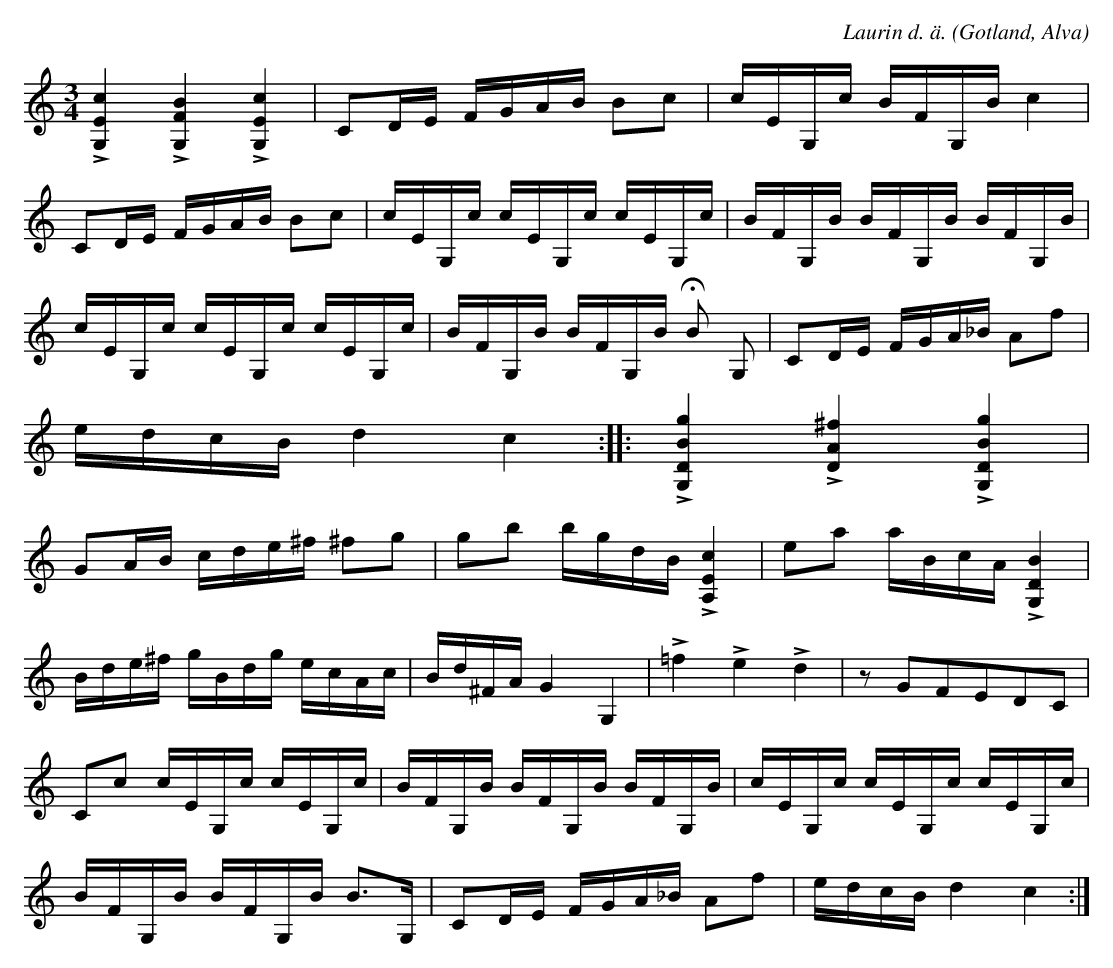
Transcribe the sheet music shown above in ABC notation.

X:1
T:
C:Laurin d. \"a.
O:Gotland, Alva
M:3/4
L:1/16
K:C
L[G,Ec]4 L[G,FB]4 L[G,Ec]4|C2DE FGAB B2c2|cEG,c BFG,B c4|
C2DE FGAB B2c2|cEG,c cEG,c cEG,c|BFG,B BFG,B BFG,B|
cEG,c cEG,c cEG,c|BFG,B BFG,B HB2 G,2|C2DE FGA_B A2f2|
edcB d4 c4::L[G,DBg]4 L[DA^f]4 L[G,DBg]4|
G2AB cde^f ^f2g2|g2b2 bgdB L[A,Ec]4|e2a2 aBcA L[G,DB]4|
Bde^f gBdg ecAc|Bd^FA G4 G,4|L=f4 Le4 Ld4|z2 G2F2E2D2C2| % inf\"ort r\"attelse fr\aan originalet
C2c2 cEG,c cEG,c|BFG,B BFG,B BFG,B|cEG,c cEG,c cEG,c|
BFG,B BFG,B B3G,|C2DE FGA_B A2f2|edcB d4 c4:|
